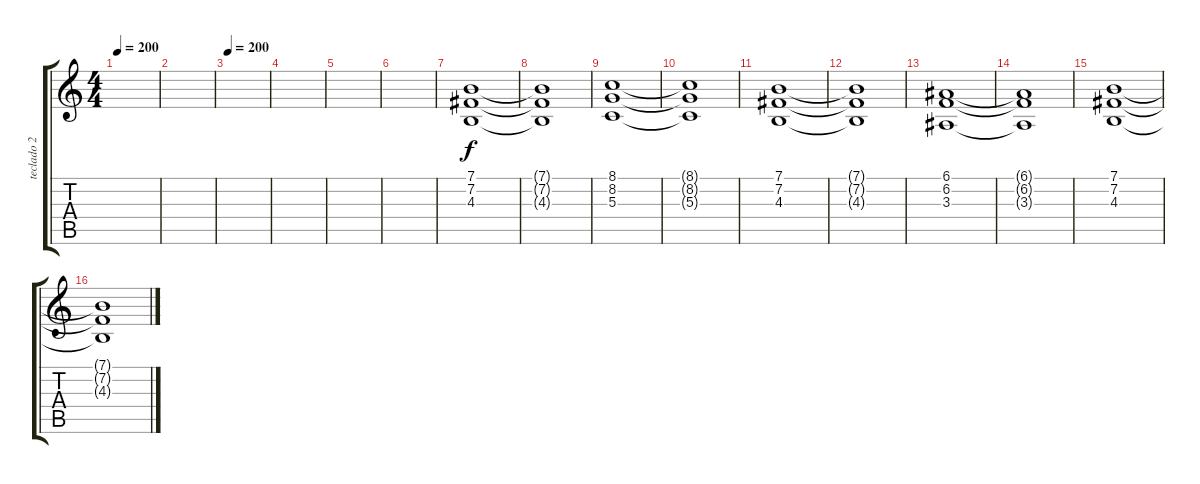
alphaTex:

\track ("teclado 2" "teclado 2") {instrument choiraahs}
\staff {score tabs}
\tuning (E4 B3 G3 D3 A2 E2) {hide}
\ts (4 4)
\tempo 200
\clef g2
\ks c
|
|
\tempo 200
|
|
|
|
(7.1 7.2 4.3).1 |
(7.1{t} 7.2{t} 4.3{t}).1 |
(8.1 8.2 5.3).1 |
(8.1{t} 8.2{t} 5.3{t}).1 |
(7.1 7.2 4.3).1 |
(7.1{t} 7.2{t} 4.3{t}).1 |
(6.1 6.2 3.3).1 |
(6.1{t} 6.2{t} 3.3{t}).1 |
(7.1 7.2 4.3).1 |
(7.1{t} 7.2{t} 4.3{t}).1
